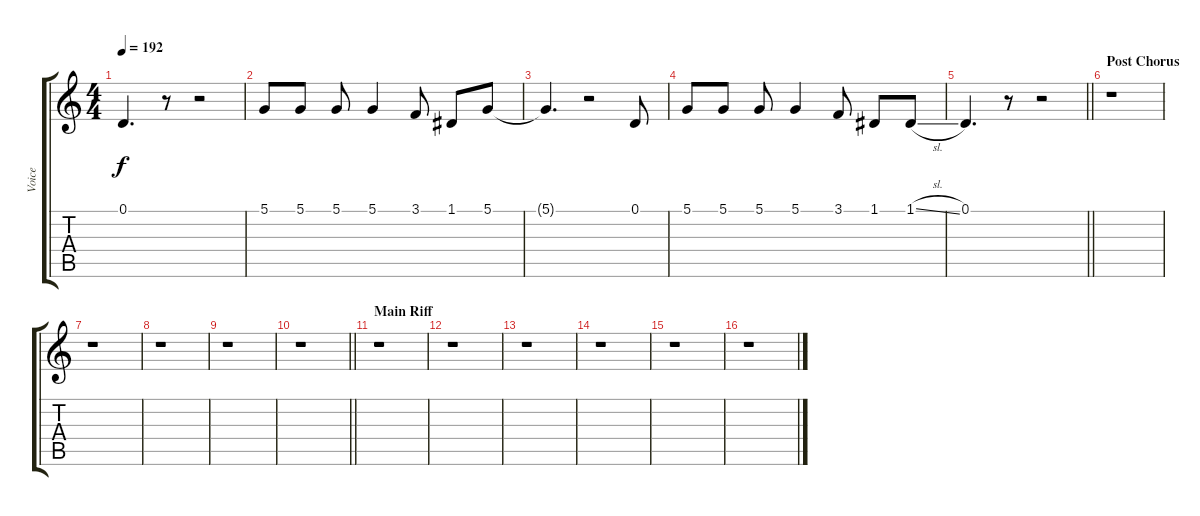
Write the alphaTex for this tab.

\track ("Voice" "Voice") {instrument oboe}
\staff {score tabs}
\tuning (D4 A3 F3 C3 G2 C2) {hide}
\ts (4 4)
\tempo 192
\clef g2
\ks c
0.1.4{d dy f} r.8 r.2 |
5.1.8 5.1.8 5.1.8 5.1.4 3.1.8 1.1.8 5.1.8 |
5.1{t}.4{d} r.2 0.1.8 |
5.1.8 5.1.8 5.1.8 5.1.4 3.1.8 1.1.8 1.1{sl}.8 |
\barLineRight lightlight
0.1.4{d} r.8 r.2 |
\section ("" "Post Chorus")
r.1 |
r.1 |
r.1 |
r.1 |
\barLineRight lightlight
r.1 |
\section ("" "Main Riff")
r.1 |
r.1 |
r.1 |
r.1 |
r.1 |
r.1
